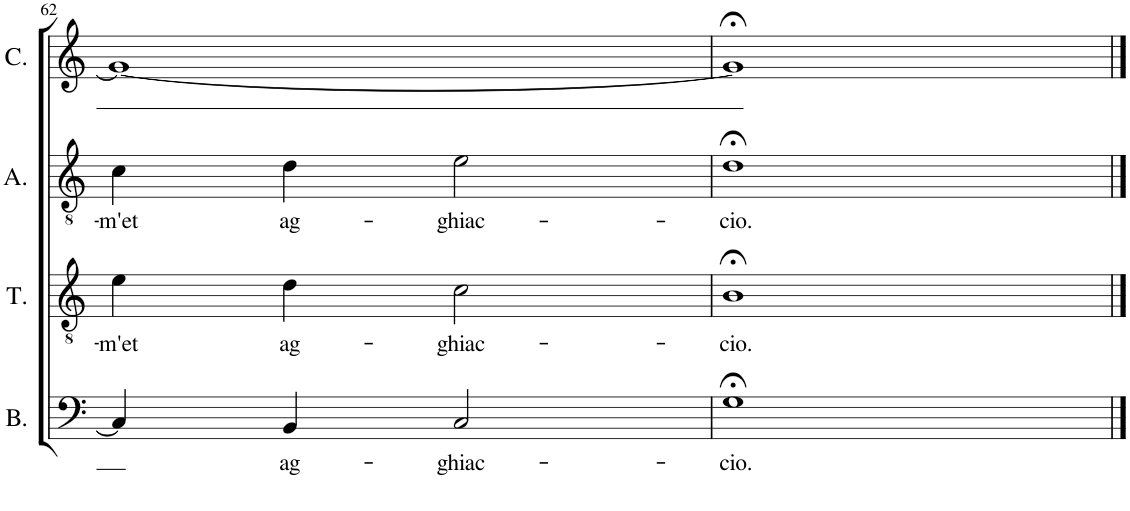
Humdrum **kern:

**kern	**text	**kern	**text	**kern	**text	**kern
*part4	*part4	*part3	*part3	*part2	*part2	*part1
*staff4	*staff4	*staff3	*staff3	*staff2	*staff2	*staff1
*I"Bass	*	*I"Tenor	*	*I"Alto	*	*I"Canto
*I'B.	*	*I'T.	*	*I'A.	*	*I'C.
!!LO:PB:g=z
*clefF4	*	*clefGv2	*	*clefGv2	*	*clefG2
*k[]	*	*k[]	*	*k[]	*	*k[]
*M4/4	*	*M4/4	*	*M4/4	*	*M4/4
*met(c|)	*	*met(c|)	*	*met(c|)	*	*met(c|)
=62	=62	=62	=62	=62	=62	=62
!	!	!	!LO:LY:b	!	!LO:LY:b	!
4C/]	.	4e\	-m'et	4c\	-m'et	1g_
!	!LO:LY:b	!	!LO:LY:b	!	!LO:LY:b	!
4BB/	ag-	4d\	ag-	4d\	ag-	.
!	!LO:LY:b	!	!LO:LY:b	!	!LO:LY:b	!
2C/	-ghiac-	2c\	-ghiac-	2e\	-ghiac-	.
=63	=63	=63	=63	=63	=63	=63
!	!LO:LY:b	!	!LO:LY:b	!	!LO:LY:b	!
1G;<	-cio.	1B;<	-cio.	1d;<	-cio.	1g;<]
==	==	==	==	==	==	==
*-	*-	*-	*-	*-	*-	*-
